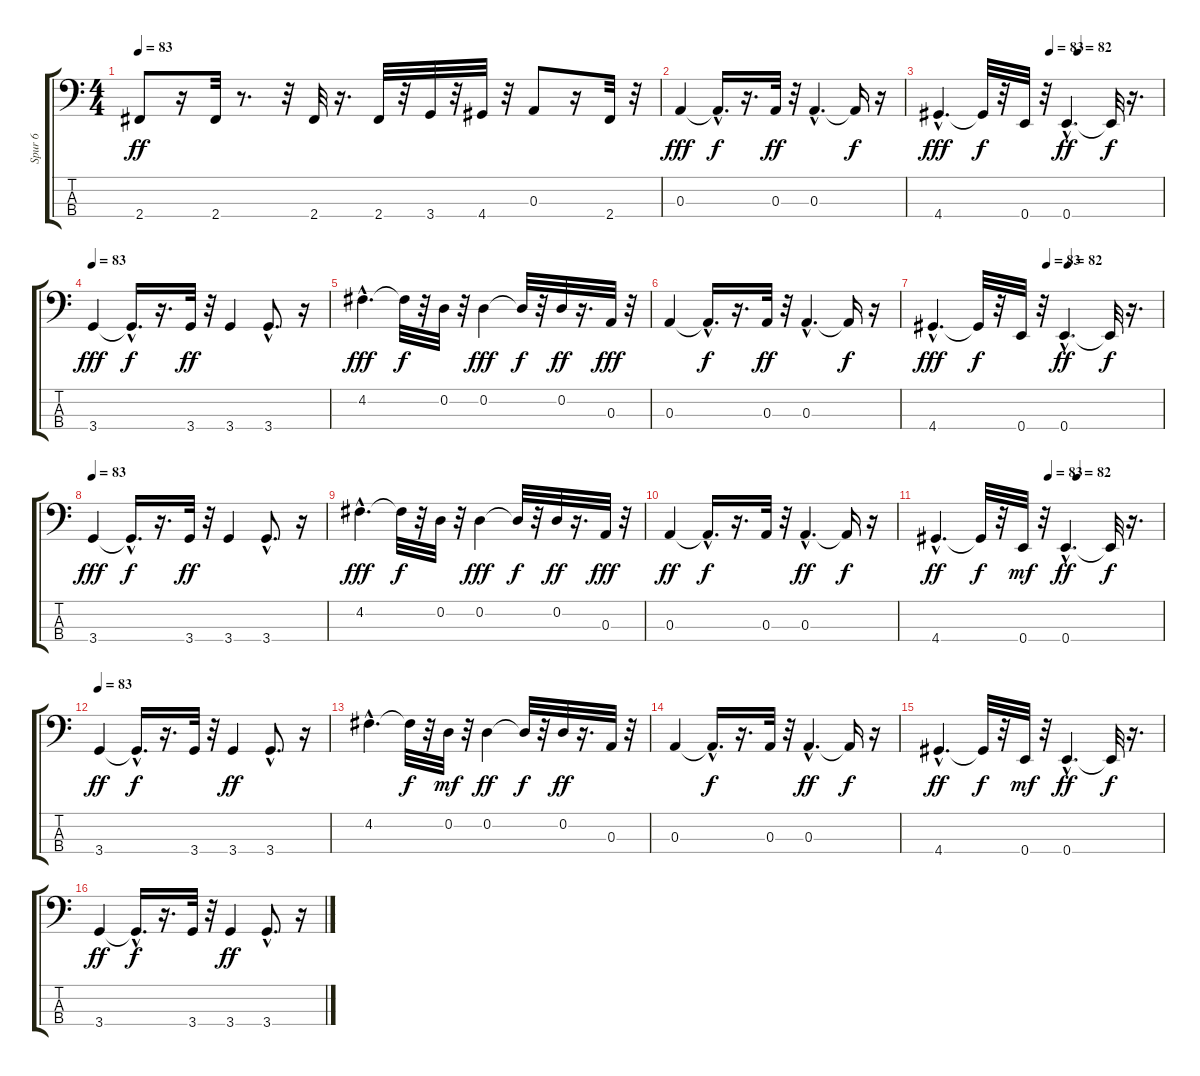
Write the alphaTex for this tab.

\track ("Spur 6" "Spur 6") {instrument acousticbass}
\staff {score tabs}
\tuning (G2 D2 A1 E1) {hide}
\ts (4 4)
\tempo 83
\clef f4
\ks c
2.4.8{dy ff} r.16 2.4.32 r.8{d} r.32 2.4.32 r.16{d} 2.4.32 r.32 3.4.32 r.32 4.4.32 r.32 0.3.8 r.16 2.4.32 r.32 |
0.3.4{dy fff} 0.3{hac t}.16{d dy f} r.16{d} 0.3.32{dy ff} r.32 0.3{hac}.4{d} 0.3{t}.16{dy f} r.16 |
\tempo (83 0.5)
\tempo (82 0.625)
4.4{hac}.4{d dy fff} 4.4{t}.32{dy f} r.32 0.4.32 r.32 0.4{hac}.4{d dy ff} 0.4{t}.32{dy f} r.16{d} |
\tempo 83
3.4.4{dy fff} 3.4{hac t}.16{d dy f} r.16{d} 3.4.32{dy ff} r.32 3.4.4 3.4{hac}.8{d} r.16 |
4.2{hac}.4{d dy fff} 4.2{t}.32{dy f} r.32 0.2.32 r.32 0.2.4{dy fff} 0.2{t}.32{dy f} r.32 0.2.32{dy ff} r.16{d} 0.3.32{dy fff} r.32 |
0.3.4 0.3{hac t}.16{d dy f} r.16{d} 0.3.32{dy ff} r.32 0.3{hac}.4{d} 0.3{t}.16{dy f} r.16 |
\tempo (83 0.5)
\tempo (82 0.59375)
4.4{hac}.4{d dy fff} 4.4{t}.32{dy f} r.32 0.4.32 r.32 0.4{hac}.4{d dy ff} 0.4{t}.32{dy f} r.16{d} |
\tempo 83
3.4.4{dy fff} 3.4{hac t}.16{d dy f} r.16{d} 3.4.32{dy ff} r.32 3.4.4 3.4{hac}.8{d} r.16 |
4.2{hac}.4{d dy fff} 4.2{t}.32{dy f} r.32 0.2.32 r.32 0.2.4{dy fff} 0.2{t}.32{dy f} r.32 0.2.32{dy ff} r.16{d} 0.3.32{dy fff} r.32 |
0.3.4{dy ff} 0.3{hac t}.16{d dy f} r.16{d} 0.3.32 r.32 0.3{hac}.4{d dy ff} 0.3{t}.16{dy f} r.16 |
\tempo (83 0.5)
\tempo (82 0.625)
4.4{hac}.4{d dy ff} 4.4{t}.32{dy f} r.32 0.4.32{dy mf} r.32 0.4{hac}.4{d dy ff} 0.4{t}.32{dy f} r.16{d} |
\tempo 83
3.4.4{dy ff} 3.4{hac t}.16{d dy f} r.16{d} 3.4.32 r.32 3.4.4{dy ff} 3.4{hac}.8{d} r.16 |
4.2{hac}.4{d} 4.2{t}.32{dy f} r.32 0.2.32{dy mf} r.32 0.2.4{dy ff} 0.2{t}.32{dy f} r.32 0.2.32{dy ff} r.16{d} 0.3.32 r.32 |
0.3.4 0.3{hac t}.16{d dy f} r.16{d} 0.3.32 r.32 0.3{hac}.4{d dy ff} 0.3{t}.16{dy f} r.16 |
4.4{hac}.4{d dy ff} 4.4{t}.32{dy f} r.32 0.4.32{dy mf} r.32 0.4{hac}.4{d dy ff} 0.4{t}.32{dy f} r.16{d} |
3.4.4{dy ff} 3.4{hac t}.16{d dy f} r.16{d} 3.4.32 r.32 3.4.4{dy ff} 3.4{hac}.8{d} r.16
